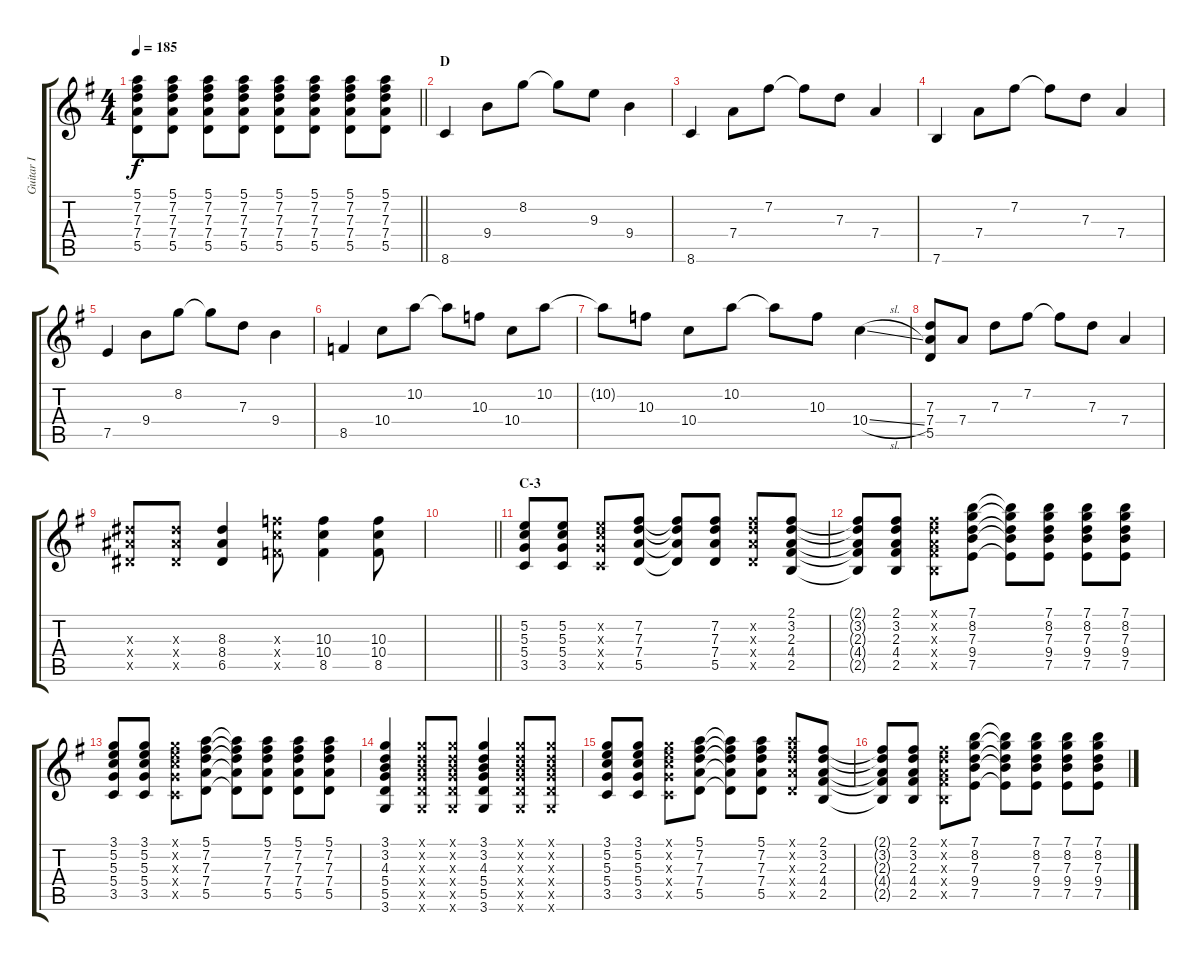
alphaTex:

\track ("Guitar I" "Guitar I") {instrument overdrivenguitar}
\staff {score tabs}
\tuning (E4 B3 G3 D3 A2 E2) {hide}
\ts (4 4)
\tempo 185
\clef g2
\barLineRight lightlight
\ks g
(5.1{t} 7.2{t} 7.3{t} 7.4{t} 5.5{t}).8{dy f} (5.1 7.2 7.3 7.4 5.5).8 (5.1 7.2 7.3 7.4 5.5).8 (5.1 7.2 7.3 7.4 5.5).8 (5.1 7.2 7.3 7.4 5.5).8 (5.1 7.2 7.3 7.4 5.5).8 (5.1 7.2 7.3 7.4 5.5).8 (5.1 7.2 7.3 7.4 5.5).8 |
\section ("" "D")
8.6.4 9.4.8 8.2.8 8.2{t}.8 9.3.8 9.4.4 |
8.6.4 7.4.8 7.2.8 7.2{t}.8 7.3.8 7.4.4 |
7.6.4 7.4.8 7.2.8 7.2{t}.8 7.3.8 7.4.4 |
7.5.4 9.4.8 8.2.8 8.2{t}.8 7.3.8 9.4.4 |
8.5.4 10.4.8 10.2.8 10.2{t}.8 10.3.8 10.4.8 10.2.8 |
10.2{t}.8 10.3.8 10.4.8 10.2.8 10.2{t}.8 10.3.8 10.4{sl}.4 |
(7.3 7.4 5.5).8 7.4.8 7.3.8 7.2.8 7.2{t}.8 7.3.8 7.4.4 |
(8.3{x} 8.4{x} 6.5{x}).8 (8.3{x} 8.4{x} 6.5{x}).8 (8.3 8.4 6.5).4 (10.3{x} 10.4{x} 8.5{x}).8 (10.3 10.4 8.5).4 (10.3 10.4 8.5).8 |
\barLineRight lightlight
|
\section ("" "C-3")
(5.2 5.3 5.4 3.5).8 (5.2 5.3 5.4 3.5).8 (5.2{x} 5.3{x} 5.4{x} 3.5{x}).8 (7.2 7.3 7.4 5.5).8 (7.2{t} 7.3{t} 7.4{t} 5.5{t}).8 (7.2 7.3 7.4 5.5).8 (7.2{x} 7.3{x} 7.4{x} 5.5{x}).8 (2.1 3.2 2.3 4.4 2.5).8 |
(2.1{t} 3.2{t} 2.3{t} 4.4{t} 2.5{t}).8 (2.1 3.2 2.3 4.4 2.5).8 (2.1{x} 3.2{x} 2.3{x} 4.4{x} 2.5{x}).8 (7.1 8.2 7.3 9.4 7.5).8 (7.1{t} 8.2{t} 7.3{t} 9.4{t} 7.5{t}).8 (7.1 8.2 7.3 9.4 7.5).8 (7.1 8.2 7.3 9.4 7.5).8 (7.1 8.2 7.3 9.4 7.5).8 |
(3.1 5.2 5.3 5.4 3.5).8 (3.1 5.2 5.3 5.4 3.5).8 (3.1{x} 5.2{x} 5.3{x} 5.4{x} 3.5{x}).8 (5.1 7.2 7.3 7.4 5.5).8 (5.1{t} 7.2{t} 7.3{t} 7.4{t} 5.5{t}).8 (5.1 7.2 7.3 7.4 5.5).8 (5.1 7.2 7.3 7.4 5.5).8 (5.1 7.2 7.3 7.4 5.5).8 |
(3.1 3.2 4.3 5.4 5.5 3.6).4 (3.1{x} 3.2{x} 4.3{x} 5.4{x} 5.5{x} 3.6{x}).8 (3.1{x} 3.2{x} 4.3{x} 5.4{x} 5.5{x} 3.6{x}).8 (3.1 3.2 4.3 5.4 5.5 3.6).4 (3.1{x} 3.2{x} 4.3{x} 5.4{x} 5.5{x} 3.6{x}).8 (3.1{x} 3.2{x} 4.3{x} 5.4{x} 5.5{x} 3.6{x}).8 |
(3.1 5.2 5.3 5.4 3.5).8 (3.1 5.2 5.3 5.4 3.5).8 (3.1{x} 5.2{x} 5.3{x} 5.4{x} 3.5{x}).8 (5.1 7.2 7.3 7.4 5.5).8 (5.1{t} 7.2{t} 7.3{t} 7.4{t} 5.5{t}).8 (5.1 7.2 7.3 7.4 5.5).8 (5.1{x} 7.2{x} 7.3{x} 7.4{x} 5.5{x}).8 (2.1 3.2 2.3 4.4 2.5).8 |
(2.1{t} 3.2{t} 2.3{t} 4.4{t} 2.5{t}).8 (2.1 3.2 2.3 4.4 2.5).8 (2.1{x} 3.2{x} 2.3{x} 4.4{x} 2.5{x}).8 (7.1 8.2 7.3 9.4 7.5).8 (7.1{t} 8.2{t} 7.3{t} 9.4{t} 7.5{t}).8 (7.1 8.2 7.3 9.4 7.5).8 (7.1 8.2 7.3 9.4 7.5).8 (7.1 8.2 7.3 9.4 7.5).8
